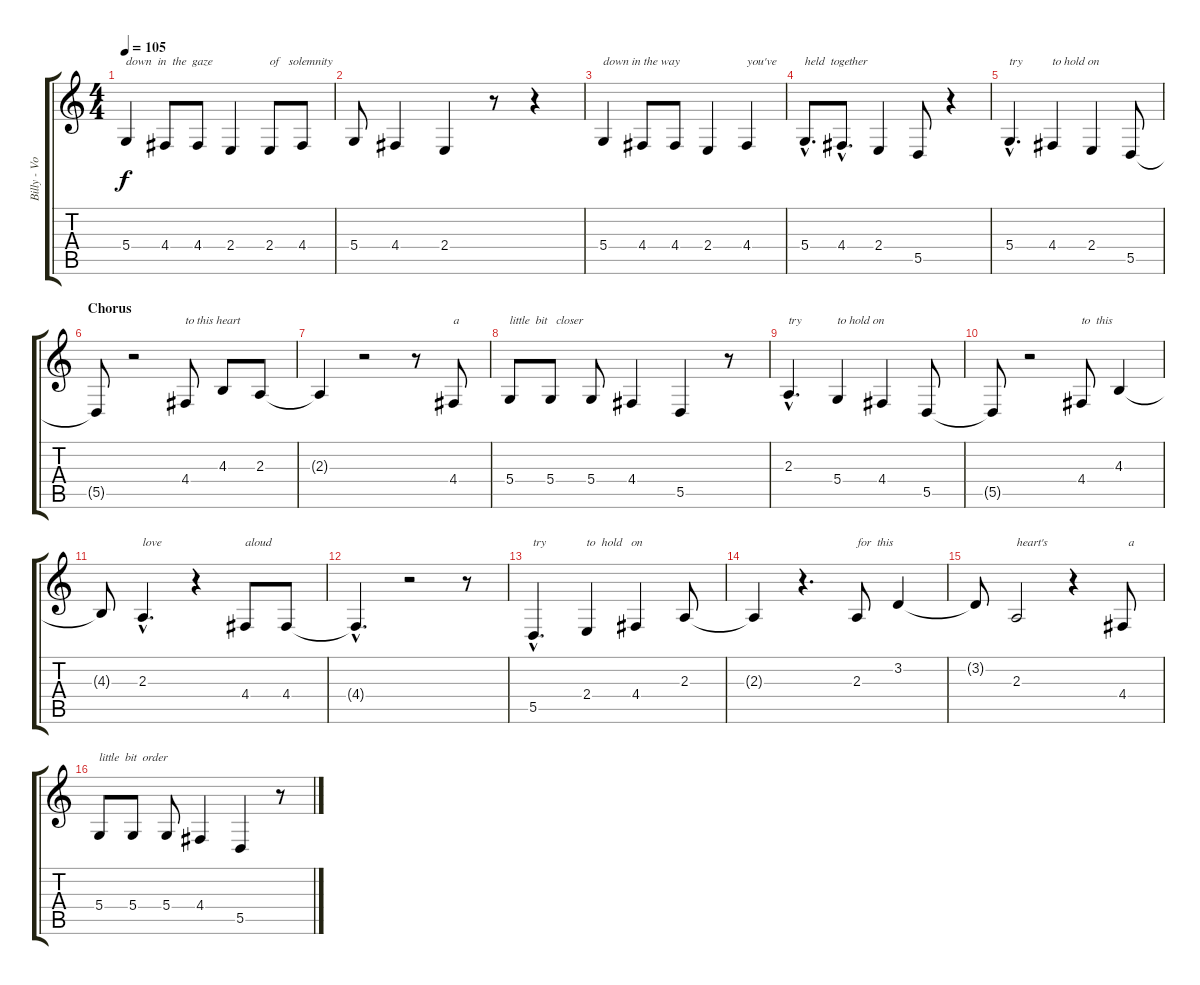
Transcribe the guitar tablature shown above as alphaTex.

\track ("Billy - Voice" "Billy - Vo") {instrument lead6voice}
\staff {score tabs}
\tuning (E4 B3 G3 D3 A2 E2) {hide}
\ts (4 4)
\tempo 105
\clef g2
\ks c
5.4.4{txt "down  in  the  gaze" dy f} 4.4.8 4.4.8 2.4.4 2.4.8{txt "of   solemnity"} 4.4.8 |
5.4.8 4.4.4 2.4.4 r.8 r.4 |
5.4.4{txt "down in the way"} 4.4.8 4.4.8 2.4.4 4.4.4{txt "you've"} |
5.4{hac}.8{d txt "held  together"} 4.4{hac}.8{d} 2.4.4 5.5.8 r.4 |
5.4{hac}.4{d txt "try "} 4.4.4{txt "to hold on"} 2.4.4 5.5.8 |
\section ("" "Chorus")
5.5{t}.8 r.2 4.4.8{txt "to this heart"} 4.3.8 2.3.8 |
2.3{t}.4 r.2 r.8 4.4.8{txt "a "} |
5.4.8{txt "little  bit   closer"} 5.4.8 5.4.8 4.4.4 5.5.4 r.8 |
2.3{hac}.4{d txt "try"} 5.4.4{txt "to hold on"} 4.4.4 5.5.8 |
5.5{t}.8 r.2 4.4.8{txt "to  this"} 4.3.4 |
4.3{t}.8 2.3{hac}.4{d txt "love"} r.4 4.4.8{txt "aloud"} 4.4.8 |
4.4{hac t}.4{d} r.2 r.8 |
5.5{hac}.4{d txt "try"} 2.4.4{txt "to  hold   on"} 4.4.4 2.3.8 |
2.3{t}.4 r.4{d} 2.3.8{txt "for  this"} 3.2.4 |
3.2{t}.8 2.3.2{txt "heart's"} r.4 4.4.8{txt "  a"} |
5.4.8{txt "little  bit  order"} 5.4.8 5.4.8 4.4.4 5.5.4 r.8
